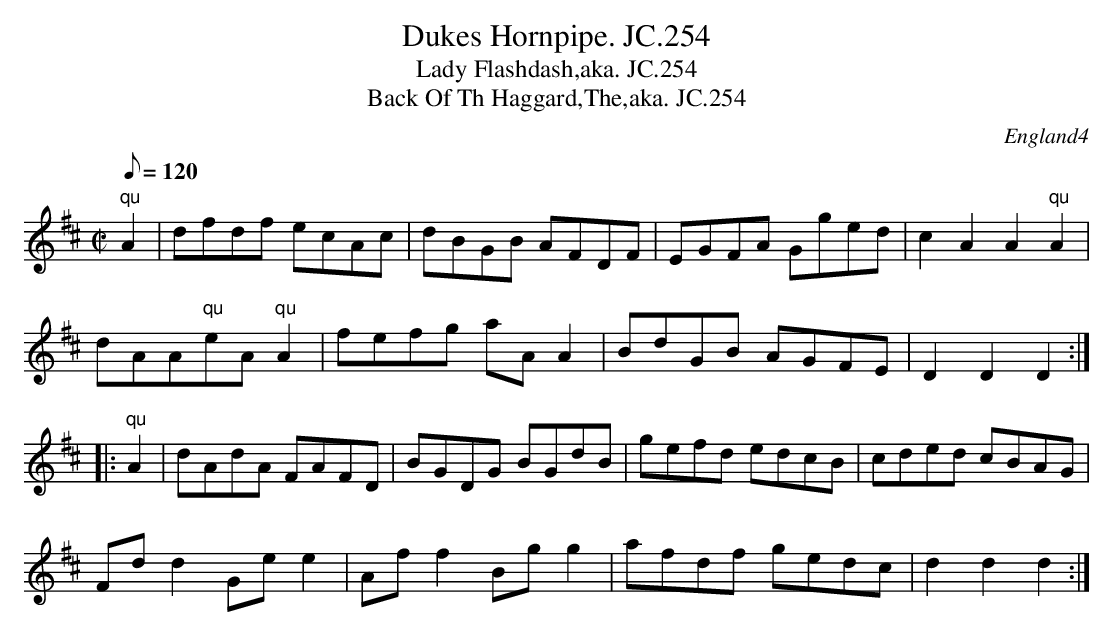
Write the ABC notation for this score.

X:1
T:Dukes Hornpipe. JC.254
T:Lady Flashdash,aka. JC.254
T:Back Of Th Haggard,The,aka. JC.254
M:C|
L:1/8
Q:120
O:England4
K:D
"qu"A2|dfdf ecAc|dBGB AFDF|EGFA Gged|c2A2A2"qu"A2|!
dAA"qu"2eA"qu"A2|fefg aAA2|BdGB AGFE|D2D2D2:|:!
"qu"A2|dAdA FAFD|BGDG BGdB|gefd edcB|cded cBAG|!
Fdd2Gee2|Aff2Bgg2|afdf gedc|d2d2d2:|]
